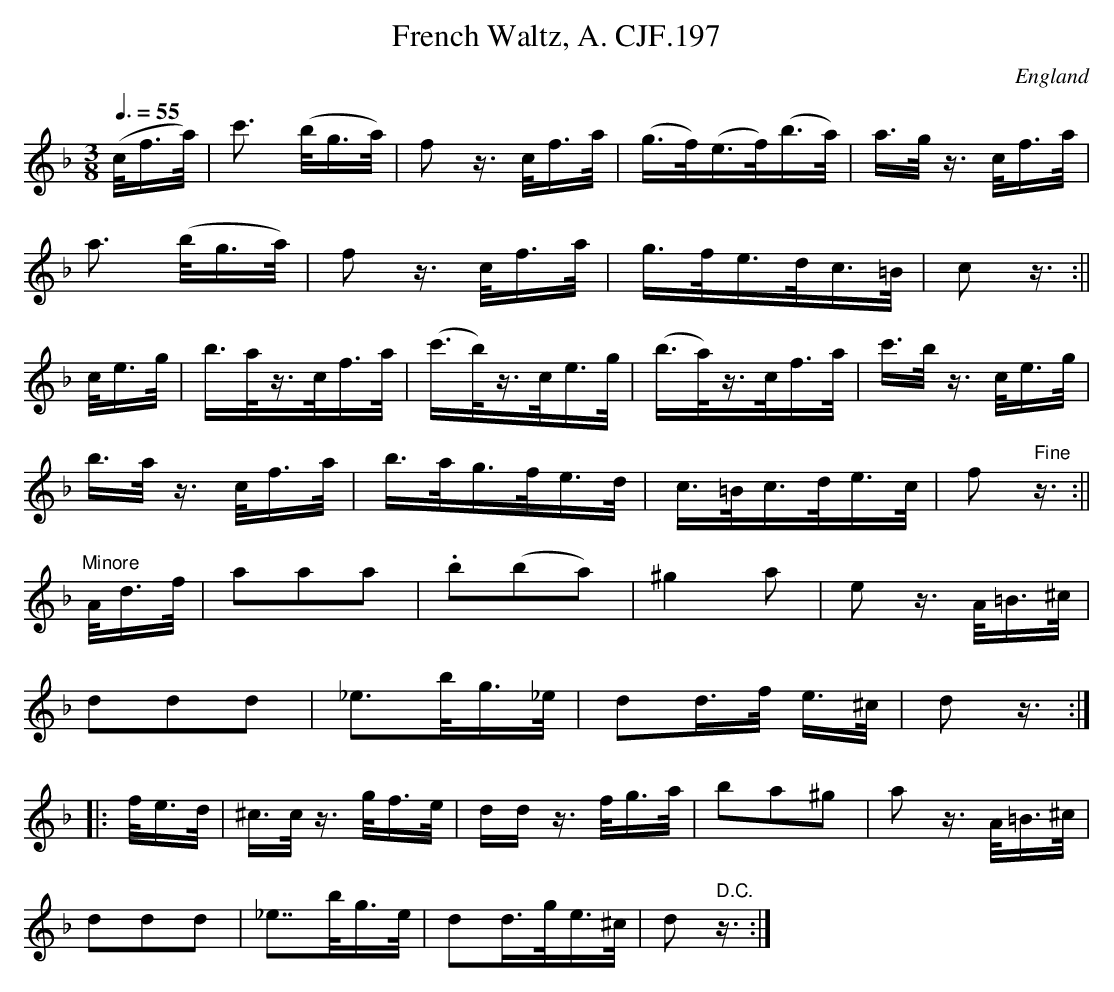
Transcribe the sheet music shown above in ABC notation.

X:1
T:French Waltz, A. CJF.197
O:England
M:3/8
L:1/32
Q:3/8=55
K:F major
(cf3a)|c'6 (bg3a)|f4 z3cf3a|(g3f)(e3f)(b3a)|a3g z3cf3a|!
a6 (bg3a)|f4 z3cf3a|g3fe3dc3=B|c4z3:||!
ce3g|b3az3cf3a|(c'3b)z3ce3g|(b3a)z3cf3a|c'3b z3ce3g|!
b3a z3cf3a|b3ag3fe3d|c3=Bc3de3c|f4" Fine"z3:||!
"Minore"Ad3f|a4a4a4|.b4(b4a4)|^g8a4|e4 z3A=B3^c|!
d4d4d4|_e6bg3_e|d4d3f e3^c|d4 z3:|!
|:fe3d|^c3c z3gf3e|d2d2 z3fg3a|b4a4^g4|a4 z3A=B3^c|!
d4d4d4|_e7bg3e|d4d3ge3^c|d4" D.C."z3:|
